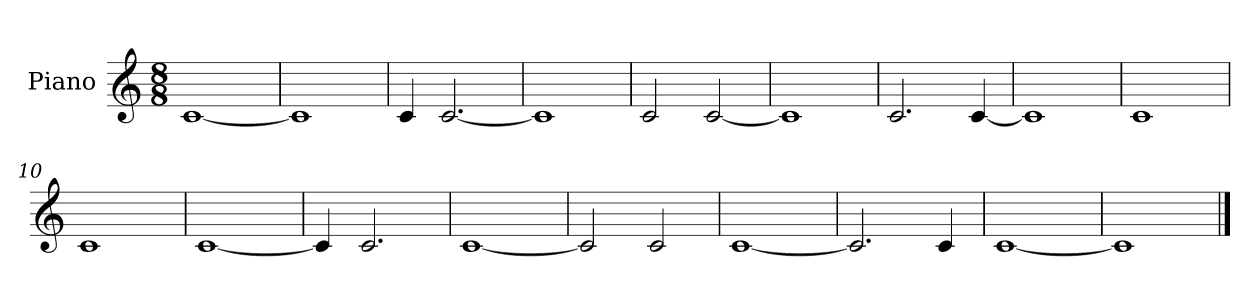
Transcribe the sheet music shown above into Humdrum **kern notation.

**kern
*part1
*staff1
*I"Piano
*I'Pno.
*clefG2
*k[]
*M8/8
*MM40
=1
[1c
=2
1c]
=3
4c/
[2.c/
=4
1c]
=5
2c/
[2c/
=6
1c]
=7
2.c/
[4c/
=8
1c]
=9
1c
=10
1c
=11
[1c
=12
4c/]
2.c/
=13
[1c
=14
2c/]
2c/
=15
[1c
=16
2.c/]
4c/
=17
[1c
=18
1c]
==
*-
